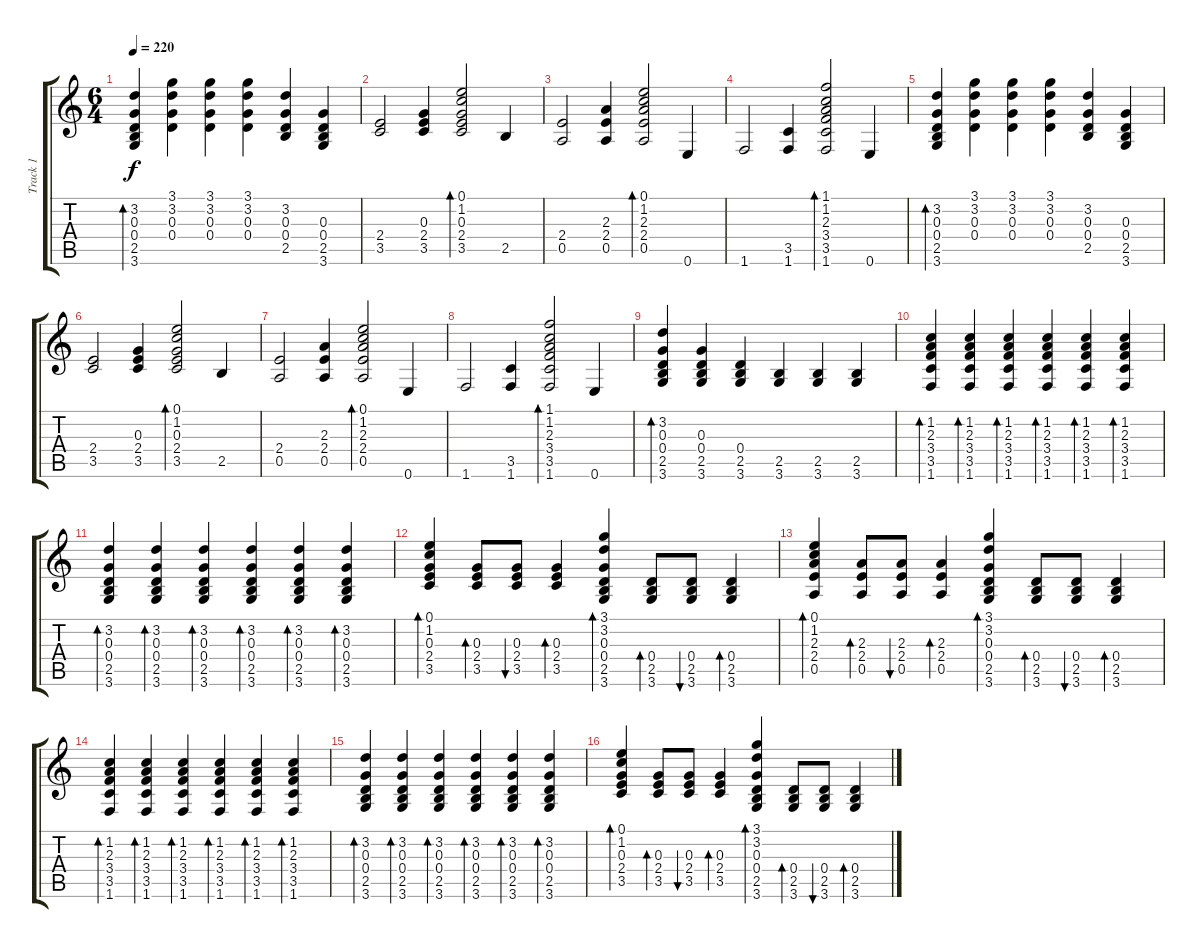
\track ("Track 1" "Track 1") {instrument acousticguitarsteel}
\staff {score tabs}
\tuning (E4 B3 G3 D3 A2 E2) {hide}
\ts (6 4)
\tempo 220
\clef g2
\ks c
(3.2 0.3 0.4 2.5 3.6).4{bd 240 dy f} (3.1 3.2 0.3 0.4).4 (3.1 3.2 0.3 0.4).4 (3.1 3.2 0.3 0.4).4 (3.2 0.3 0.4 2.5).4 (0.3 0.4 2.5 3.6).4 |
(2.4 3.5).2 (0.3 2.4 3.5).4 (0.1 1.2 0.3 2.4 3.5).2{bd 240} 2.5.4 |
(2.4 0.5).2 (2.3 2.4 0.5).4 (0.1 1.2 2.3 2.4 0.5).2{bd 240} 0.6.4 |
1.6.2 (3.5 1.6).4 (1.1 1.2 2.3 3.4 3.5 1.6).2{bd 240} 0.6.4 |
(3.2 0.3 0.4 2.5 3.6).4{bd 240} (3.1 3.2 0.3 0.4).4 (3.1 3.2 0.3 0.4).4 (3.1 3.2 0.3 0.4).4 (3.2 0.3 0.4 2.5).4 (0.3 0.4 2.5 3.6).4 |
(2.4 3.5).2 (0.3 2.4 3.5).4 (0.1 1.2 0.3 2.4 3.5).2{bd 240} 2.5.4 |
(2.4 0.5).2 (2.3 2.4 0.5).4 (0.1 1.2 2.3 2.4 0.5).2{bd 240} 0.6.4 |
1.6.2 (3.5 1.6).4 (1.1 1.2 2.3 3.4 3.5 1.6).2{bd 240} 0.6.4 |
(3.2 0.3 0.4 2.5 3.6).4{bd 240} (0.3 0.4 2.5 3.6).4 (0.4 2.5 3.6).4 (2.5 3.6).4 (2.5 3.6).4 (2.5 3.6).4 |
(1.2 2.3 3.4 3.5 1.6).4{bd 120} (1.2 2.3 3.4 3.5 1.6).4{bd 120} (1.2 2.3 3.4 3.5 1.6).4{bd 120} (1.2 2.3 3.4 3.5 1.6).4{bd 120} (1.2 2.3 3.4 3.5 1.6).4{bd 120} (1.2 2.3 3.4 3.5 1.6).4{bd 120} |
(3.2 0.3 0.4 2.5 3.6).4{bd 120} (3.2 0.3 0.4 2.5 3.6).4{bd 120} (3.2 0.3 0.4 2.5 3.6).4{bd 120} (3.2 0.3 0.4 2.5 3.6).4{bd 120} (3.2 0.3 0.4 2.5 3.6).4{bd 120} (3.2 0.3 0.4 2.5 3.6).4{bd 120} |
(0.1 1.2 0.3 2.4 3.5).4{bd 120} (0.3 2.4 3.5).8{bd 120} (0.3 2.4 3.5).8{bu 120} (0.3 2.4 3.5).4{bd 120} (3.1 3.2 0.3 0.4 2.5 3.6).4{bd 120} (0.4 2.5 3.6).8{bd 120} (0.4 2.5 3.6).8{bu 120} (0.4 2.5 3.6).4{bd 120} |
(0.1 1.2 2.3 2.4 0.5).4{bd 120} (2.3 2.4 0.5).8{bd 120} (2.3 2.4 0.5).8{bu 120} (2.3 2.4 0.5).4{bd 120} (3.1 3.2 0.3 0.4 2.5 3.6).4{bd 120} (0.4 2.5 3.6).8{bd 120} (0.4 2.5 3.6).8{bu 120} (0.4 2.5 3.6).4{bd 120} |
(1.2 2.3 3.4 3.5 1.6).4{bd 120} (1.2 2.3 3.4 3.5 1.6).4{bd 120} (1.2 2.3 3.4 3.5 1.6).4{bd 120} (1.2 2.3 3.4 3.5 1.6).4{bd 120} (1.2 2.3 3.4 3.5 1.6).4{bd 120} (1.2 2.3 3.4 3.5 1.6).4{bd 120} |
(3.2 0.3 0.4 2.5 3.6).4{bd 120} (3.2 0.3 0.4 2.5 3.6).4{bd 120} (3.2 0.3 0.4 2.5 3.6).4{bd 120} (3.2 0.3 0.4 2.5 3.6).4{bd 120} (3.2 0.3 0.4 2.5 3.6).4{bd 120} (3.2 0.3 0.4 2.5 3.6).4{bd 120} |
(0.1 1.2 0.3 2.4 3.5).4{bd 120} (0.3 2.4 3.5).8{bd 120} (0.3 2.4 3.5).8{bu 120} (0.3 2.4 3.5).4{bd 120} (3.1 3.2 0.3 0.4 2.5 3.6).4{bd 120} (0.4 2.5 3.6).8{bd 120} (0.4 2.5 3.6).8{bu 120} (0.4 2.5 3.6).4{bd 120}
